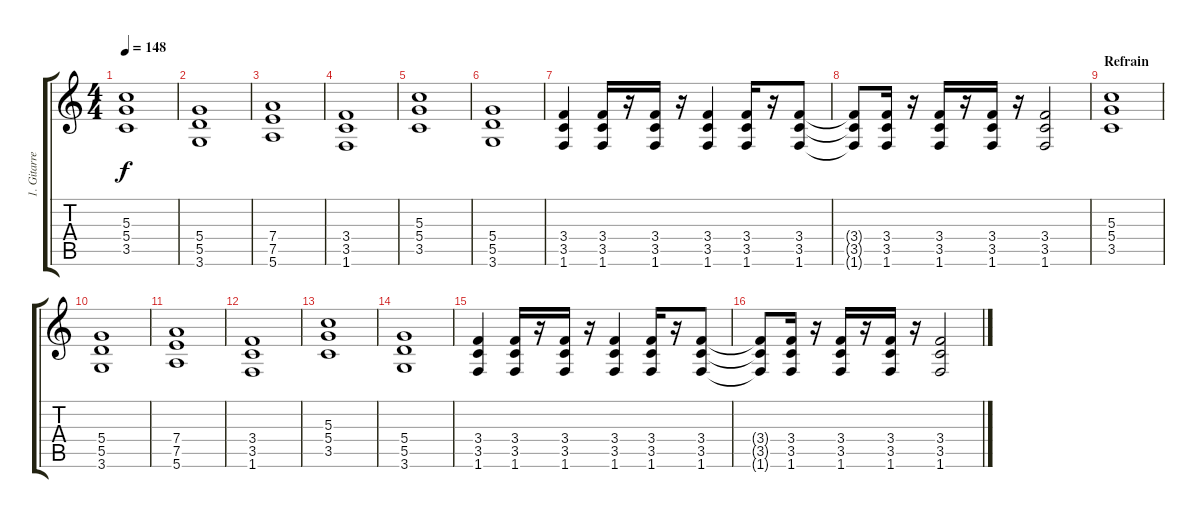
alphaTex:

\track ("1. Gitarre" "1. Gitarre") {instrument distortionguitar}
\staff {score tabs}
\tuning (E4 B3 G3 D3 A2 E2) {hide}
\ts (4 4)
\tempo 148
\clef g2
\ks c
(5.3 5.4 3.5).1{dy f} |
(5.4 5.5 3.6).1 |
(7.4 7.5 5.6).1 |
(3.4 3.5 1.6).1 |
(5.3 5.4 3.5).1 |
(5.4 5.5 3.6).1 |
(3.4 3.5 1.6).4 (3.4 3.5 1.6).16 r.16 (3.4 3.5 1.6).16 r.16 (3.4 3.5 1.6).4 (3.4 3.5 1.6).16 r.16 (3.4 3.5 1.6).8 |
(3.4{t} 3.5{t} 1.6{t}).8 (3.4 3.5 1.6).16 r.16 (3.4 3.5 1.6).16 r.16 (3.4 3.5 1.6).16 r.16 (3.4 3.5 1.6).2 |
\section ("" "Refrain")
(5.3 5.4 3.5).1 |
(5.4 5.5 3.6).1 |
(7.4 7.5 5.6).1 |
(3.4 3.5 1.6).1 |
(5.3 5.4 3.5).1 |
(5.4 5.5 3.6).1 |
(3.4 3.5 1.6).4 (3.4 3.5 1.6).16 r.16 (3.4 3.5 1.6).16 r.16 (3.4 3.5 1.6).4 (3.4 3.5 1.6).16 r.16 (3.4 3.5 1.6).8 |
(3.4{t} 3.5{t} 1.6{t}).8 (3.4 3.5 1.6).16 r.16 (3.4 3.5 1.6).16 r.16 (3.4 3.5 1.6).16 r.16 (3.4 3.5 1.6).2
